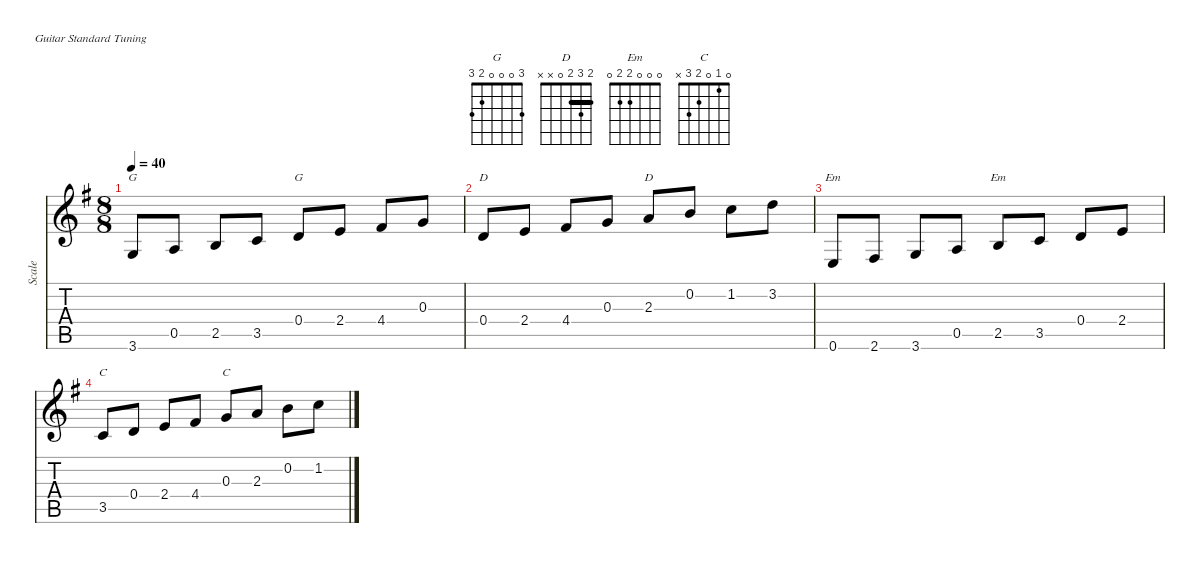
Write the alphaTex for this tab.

\defaultSystemsLayout 4
\hideDynamics
\bracketExtendMode nobrackets
\track ("Scale" "Scale") {defaultSystemsLayout 4 instrument acousticguitarsteel}
\staff {score tabs}
\tuning (E4 B3 G3 D3 A2 E2)
\chord ("G" 3 0 0 0 2 3) {showfingering false}
\chord ("D" 2 3 2 0 x x) {showfingering false barre 2}
\chord ("Em" 0 0 0 2 2 0) {showfingering false}
\chord ("C" 0 1 0 2 3 x) {showfingering false}
\ts (8 8)
\beaming (8 2 2 2 2)
\tempo 40
\clef g2
\ks g
3.6{acc forcenatural}.8{ch "G" dy mf instrument acousticguitarsteel beam Up} 0.5{acc forcenatural}.8{beam Up} 2.5{acc forcenatural}.8{beam Up} 3.5{acc forcenatural}.8{beam Up} 0.4{acc forcenatural}.8{ch "G" beam Up} 2.4{acc forcenatural}.8{beam Up} 4.4{acc #}.8{beam Up} 0.3{acc forcenatural}.8{beam Up} |
0.4{acc forcenatural}.8{ch "D" beam Up} 2.4{acc forcenatural}.8{beam Up} 4.4{acc #}.8{beam Up} 0.3{acc forcenatural}.8{beam Up} 2.3{acc forcenatural}.8{ch "D" beam Up} 0.2{acc forcenatural}.8{beam Up} 1.2{acc forcenatural}.8{beam Down} 3.2{acc forcenatural}.8{beam Down} |
0.6{acc forcenatural}.8{ch "Em" beam Up} 2.6{acc #}.8{beam Up} 3.6{acc forcenatural}.8{beam Up} 0.5{acc forcenatural}.8{beam Up} 2.5{acc forcenatural}.8{ch "Em" beam Up} 3.5{acc forcenatural}.8{beam Up} 0.4{acc forcenatural}.8{beam Up} 2.4{acc forcenatural}.8{beam Up} |
3.5{acc forcenatural}.8{ch "C" beam Up} 0.4{acc forcenatural}.8{beam Up} 2.4{acc forcenatural}.8{beam Up} 4.4{acc #}.8{beam Up} 0.3{acc forcenatural}.8{ch "C" beam Up} 2.3{acc forcenatural}.8{beam Up} 0.2{acc forcenatural}.8{beam Down} 1.2{acc forcenatural}.8{beam Down}
